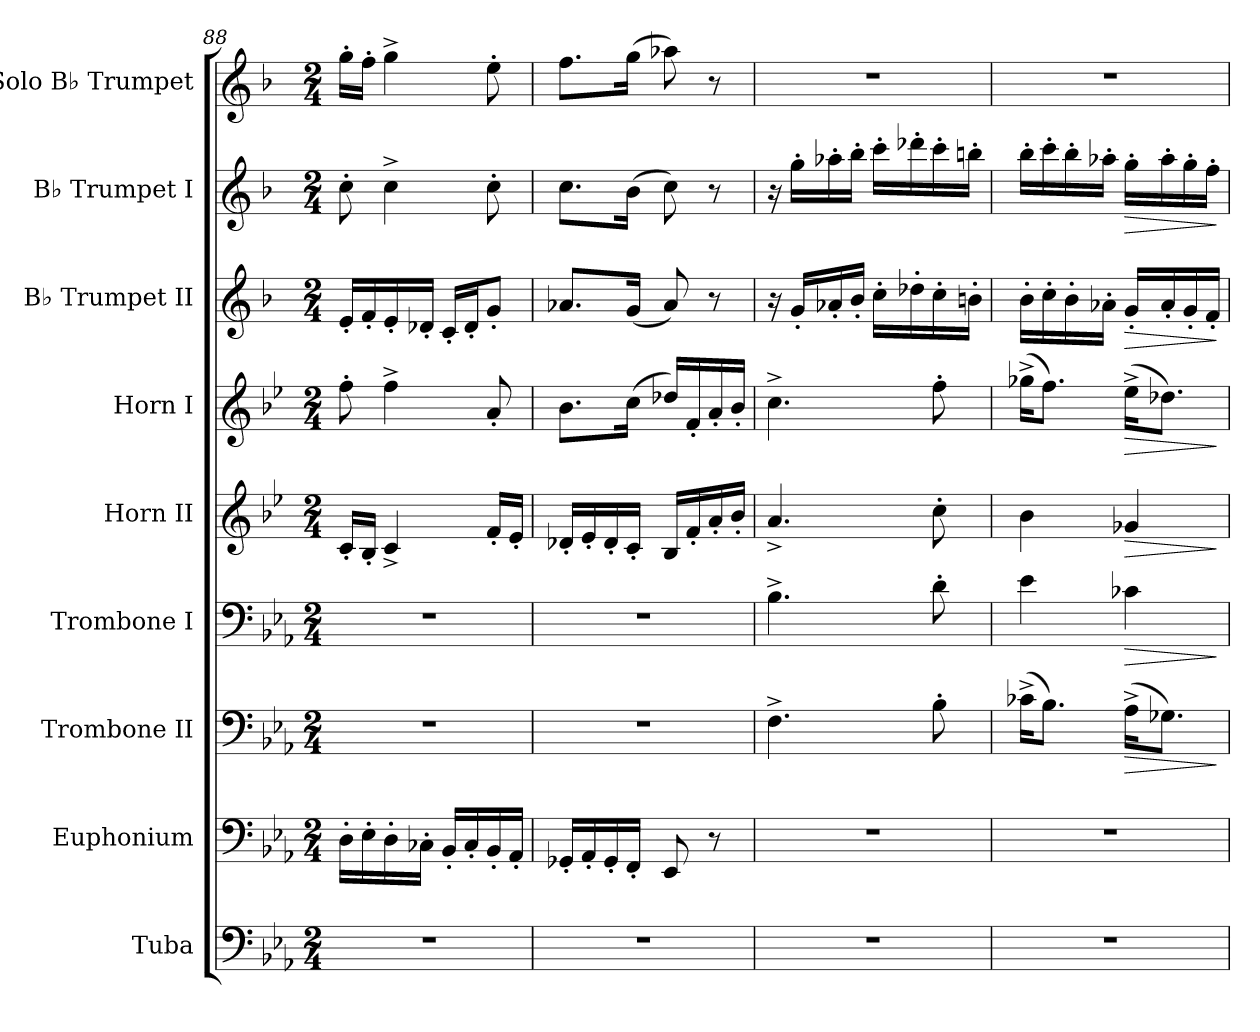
**kern	**kern	**kern	**dynam	**kern	**dynam	**kern	**dynam	**kern	**dynam	**kern	**dynam	**kern	**dynam	**kern
*part9	*part8	*part7	*part7	*part6	*part6	*part5	*part5	*part4	*part4	*part3	*part3	*part2	*part2	*part1
*staff9	*staff8	*staff7	*staff7	*staff6	*staff6	*staff5	*staff5	*staff4	*staff4	*staff3	*staff3	*staff2	*staff2	*staff1
*I"Tuba	*I"Euphonium	*I"Trombone II	*	*I"Trombone I	*	*I"Horn II	*	*I"Horn I	*	*I"B♭ Trumpet II	*	*I"B♭ Trumpet I	*	*I"Solo B♭ Trumpet
*I'Tba.	*I'Euph.	*I'Tbn. II	*	*I'Tbn. I	*	*I'Hn. II	*	*I'Hn. I	*	*I'Tpt. II	*	*I'Tpt. I	*	*I'Solo
*clefF4	*clefF4	*clefF4	*	*clefF4	*	*clefG2	*	*clefG2	*	*clefG2	*	*clefG2	*	*clefG2
*	*	*	*	*	*	*ITrd4c7	*	*ITrd4c7	*	*ITrd1c2	*	*ITrd1c2	*	*ITrd1c2
*k[b-e-a-]	*k[b-e-a-]	*k[b-e-a-]	*	*k[b-e-a-]	*	*k[b-e-a-]	*	*k[b-e-a-]	*	*k[b-e-a-]	*	*k[b-e-a-]	*	*k[b-e-a-]
*M2/4	*M2/4	*M2/4	*	*M2/4	*	*M2/4	*	*M2/4	*	*M2/4	*	*M2/4	*	*M2/4
=88	=88	=88	=88	=88	=88	=88	=88	=88	=88	=88	=88	=88	=88	=88
2r	16D'\LL	2r	.	2r	.	16F'/LL	.	8b-'\	.	16d'/LL	.	8b-'\	.	16ff'\LL
.	16E-'\	.	.	.	.	16E-'/JJ	.	.	.	16e-'/	.	.	.	16ee-'\JJ
.	16D'\	.	.	.	.	4F^/	.	4b-^\	.	16d'/	.	4b-^\	.	4ff^\
.	16C-X'\JJ	.	.	.	.	.	.	.	.	16c-X'/JJ	.	.	.	.
.	16BB-'/LL	.	.	.	.	.	.	.	.	16B-'/LL	.	.	.	.
.	16C-'/	.	.	.	.	.	.	.	.	16c-'/J	.	.	.	.
.	16BB-'/	.	.	.	.	16B-'/LL	.	8d'/	.	8f'/J	.	8b-'\	.	8dd'\
.	16AA-'/JJ	.	.	.	.	16A-'/JJ	.	.	.	.	.	.	.	.
=89	=89	=89	=89	=89	=89	=89	=89	=89	=89	=89	=89	=89	=89	=89
2r	16GG-X'/LL	2r	.	2r	.	16G-X'/LL	.	8.e-\L	.	8.g-X/L	.	8.b-\L	.	8.ee-\L
.	16AA-'/	.	.	.	.	16A-'/	.	.	.	.	.	.	.	.
.	16GG-'/	.	.	.	.	16G-'/	.	.	.	.	.	.	.	.
.	16FF'/JJ	.	.	.	.	16F'/JJ	.	(>16f\Jk	.	(<16f/Jk	.	(>16a-\Jk	.	(>16ff\Jk
.	8EE-/	.	.	.	.	16E-/LL	.	16g-X/LL)	.	8g-/)	.	8b-\)	.	8gg-X\)
.	.	.	.	.	.	16B-'/	.	16B-'/	.	.	.	.	.	.
.	8r	.	.	.	.	16d'/	.	16d'/	.	8r	.	8r	.	8r
.	.	.	.	.	.	16e-'/JJ	.	16e-'/JJ	.	.	.	.	.	.
!!LO:PB:g=z
=90	=90	=90	=90	=90	=90	=90	=90	=90	=90	=90	=90	=90	=90	=90
2r	2r	4.F^\	.	4.B-^\	.	4.d^/	.	4.f^\	.	16r	.	16r	.	2r
.	.	.	.	.	.	.	.	.	.	16f'/LL	.	16ff'\LL	.	.
.	.	.	.	.	.	.	.	.	.	16g-X'/	.	16gg-X'\	.	.
.	.	.	.	.	.	.	.	.	.	16a-'/JJ	.	16aa-'\JJ	.	.
.	.	.	.	.	.	.	.	.	.	16b-'\LL	.	16bb-'\LL	.	.
.	.	.	.	.	.	.	.	.	.	16cc-X'\	.	16ccc-X'\	.	.
.	.	8B-'\	.	8d'\	.	8f'\	.	8b-'\	.	16b-'\	.	16bb-'\	.	.
.	.	.	.	.	.	.	.	.	.	16an'\JJ	.	16aan'\JJ	.	.
=91	=91	=91	=91	=91	=91	=91	=91	=91	=91	=91	=91	=91	=91	=91
2r	2r	(>16c-X^\KL	.	4e-\	.	4e-\	.	(>16cc-X^\KL	.	16a-'\LL	.	16aa-'\LL	.	2r
.	.	8.B-\J)	.	.	.	.	.	8.b-\J)	.	16b-'\	.	16bb-'\	.	.
.	.	.	.	.	.	.	.	.	.	16a-'\	.	16aa-'\	.	.
.	.	.	.	.	.	.	.	.	.	16g-X'\JJ	.	16gg-X'\JJ	.	.
!	!	!	!LO:HP:b	!	!LO:HP:b	!	!LO:HP:b	!	!LO:HP:b	!	!LO:HP:b	!	!LO:HP:b	!
.	.	(>16A-^\KL	>	4c-X\	>	4c-X/	>	(>16a-^\KL	>	16f'/LL	>	16ff'\LL	>	.
.	.	8.G-X\J)	.	.	.	.	.	8.g-X\J)	.	16g-'/	.	16gg-'\	.	.
.	.	.	.	.	.	.	.	.	.	16f'/	.	16ff'\	.	.
.	.	.	.	.	.	.	.	.	.	16e-'/JJ	.	16ee-'\JJ	.	.
.	.	.	]	.	]	.	]	.	]	.	]	.	]	.
=	=	=	=	=	=	=	=	=	=	=	=	=	=	=
*-	*-	*-	*-	*-	*-	*-	*-	*-	*-	*-	*-	*-	*-	*-
